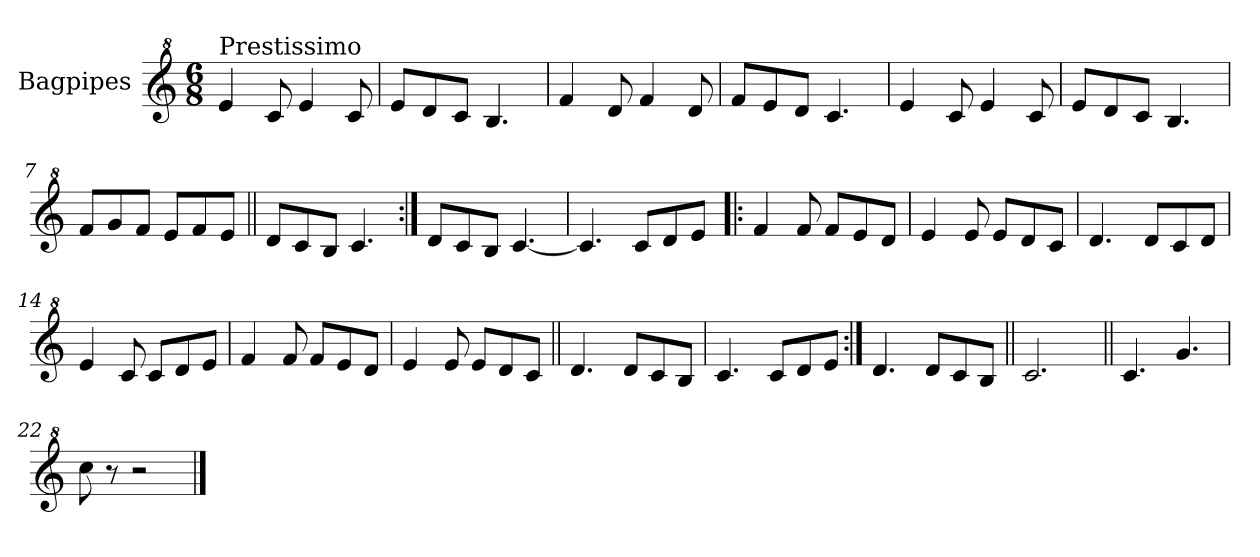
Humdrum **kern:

**kern
*part1
*staff1
*I"Bagpipes
*I'Bag
*clefG^2
*k[]
*C:
*M6/8
=1
!LO:TX:a:t=Prestissimo
4ee/
8cc/
4ee/
8cc/
=2
8ee/L
8dd/
8cc/J
4.b/
=3
4ff/
8dd/
4ff/
8dd/
=4
8ff/L
8ee/
8dd/J
4.cc/
=5
4ee/
8cc/
4ee/
8cc/
=6
8ee/L
8dd/
8cc/J
4.b/
=7
8ff/L
8gg/
8ff/J
8ee/L
8ff/
8ee/J
!!LO:LB:g=z
=8||
8dd/L
8cc/
8b/J
4.cc/
=9:|!
8dd/L
8cc/
8b/J
[4.cc/
=10
4.cc/]
8cc/L
8dd/
8ee/J
=11!|:
4ff/
8ff/
8ff/L
8ee/
8dd/J
=12
4ee/
8ee/
8ee/L
8dd/
8cc/J
=13
4.dd/
8dd/L
8cc/
8dd/J
=14
4ee/
8cc/
8cc/L
8dd/
8ee/J
!!LO:LB:g=z
=15
4ff/
8ff/
8ff/L
8ee/
8dd/J
=16
4ee/
8ee/
8ee/L
8dd/
8cc/J
=17||
4.dd/
8dd/L
8cc/
8b/J
=18
4.cc/
8cc/L
8dd/
8ee/J
=19:|!
4.dd/
8dd/L
8cc/
8b/J
=20||
2.cc/
=21||
4.cc/
4.gg/
=22
8ccc\
8r
2r
==
*-
